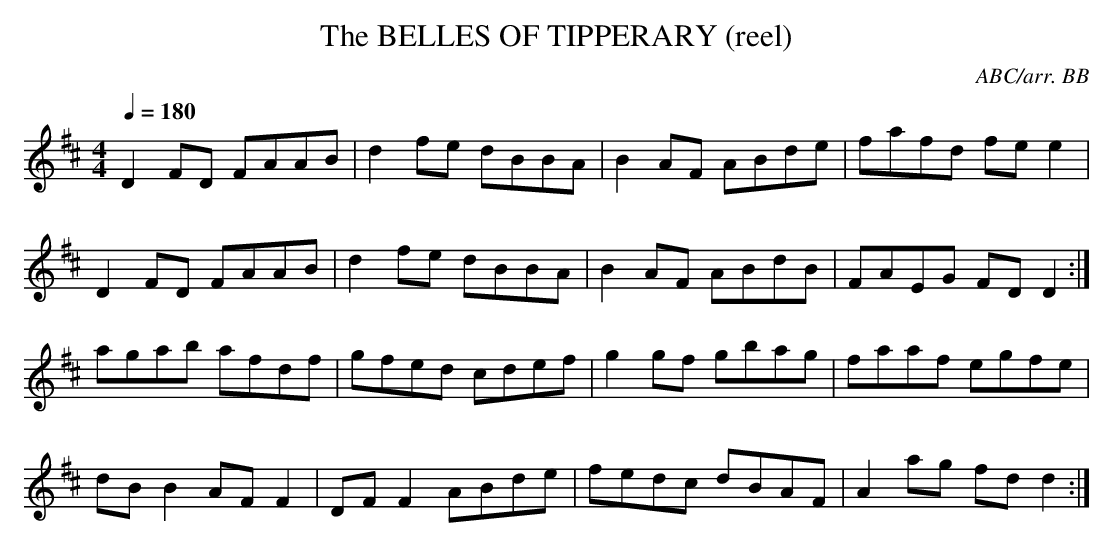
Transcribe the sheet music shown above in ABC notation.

X:1
T:BELLES OF TIPPERARY (reel), The
C:ABC/arr. BB
Q:1/4=180
M:4/4
L:1/8
K:D
D2FD FAAB|d2 fe dBBA|B2 AF ABde|fafd fe e2|
D2FD FAAB|d2 fe dBBA|B2 AF ABdB|FAEG FD D2 :|
agab afdf|gfed cdef|g2 gf gbag|faaf egfe|
dB B2 AF F2|DF F2 ABde|fedc dBAF|A2ag fdd2 :|
